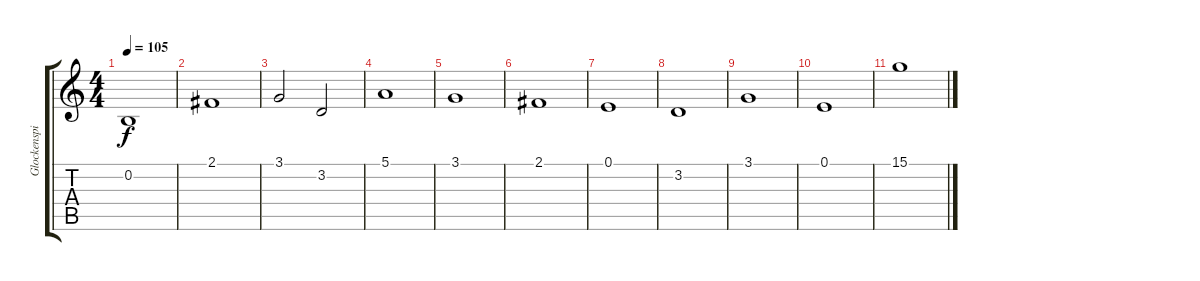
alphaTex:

\track ("Glockenspiel" "Glockenspi") {instrument glockenspiel}
\staff {score tabs}
\tuning (E4 B3 G3 D3 A2 E2) {hide}
\ts (4 4)
\tempo 105
\clef g2
\ks c
0.2.1{dy f} |
2.1.1 |
3.1.2 3.2.2 |
5.1.1 |
3.1.1 |
2.1.1 |
0.1.1 |
3.2.1 |
3.1.1 |
0.1.1 |
15.1.1
